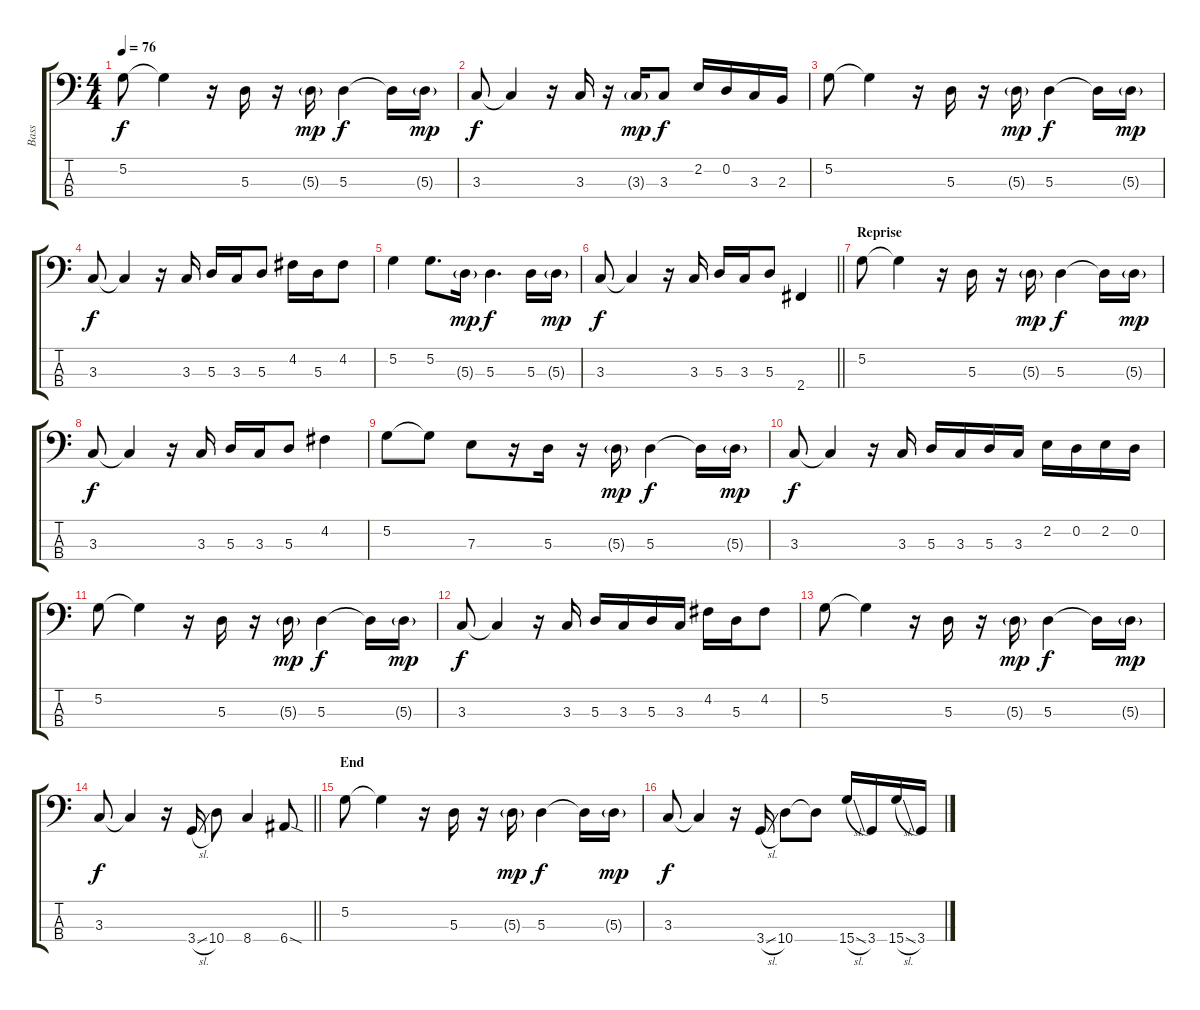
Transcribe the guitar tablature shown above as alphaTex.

\track ("Bass" "Bass") {instrument electricbassfinger}
\staff {score tabs}
\tuning (G2 D2 A1 E1) {hide}
\ts (4 4)
\tempo 76
\clef f4
\ks c
5.2.8{dy f} 5.2{t}.4 r.16 5.3.16 r.16 5.3{g}.16{dy mp} 5.3.4{dy f} 5.3{t}.16 5.3{g}.16{dy mp} |
3.3.8{dy f} 3.3{t}.4 r.16 3.3.16 r.16 3.3{g}.16{dy mp} 3.3.8{dy f} 2.2.16 0.2.16 3.3.16 2.3.16 |
5.2.8 5.2{t}.4 r.16 5.3.16 r.16 5.3{g}.16{dy mp} 5.3.4{dy f} 5.3{t}.16 5.3{g}.16{dy mp} |
3.3.8{dy f} 3.3{t}.4 r.16 3.3.16 5.3.16 3.3.16 5.3.8 4.2.16 5.3.16 4.2.8 |
5.2.4 5.2.8{d} 5.3{g}.16{dy mp} 5.3.4{d dy f} 5.3.16 5.3{g}.16{dy mp} |
\barLineRight lightlight
3.3.8{dy f} 3.3{t}.4 r.16 3.3.16 5.3.16 3.3.16 5.3.8 2.4.4 |
\section ("" "Reprise")
5.2.8 5.2{t}.4 r.16 5.3.16 r.16 5.3{g}.16{dy mp} 5.3.4{dy f} 5.3{t}.16 5.3{g}.16{dy mp} |
3.3.8{dy f} 3.3{t}.4 r.16 3.3.16 5.3.16 3.3.16 5.3.8 4.2.4 |
5.2.8 5.2{t}.8 7.3.8 r.16 5.3.16 r.16 5.3{g}.16{dy mp} 5.3.4{dy f} 5.3{t}.16 5.3{g}.16{dy mp} |
3.3.8{dy f} 3.3{t}.4 r.16 3.3.16 5.3.16 3.3.16 5.3.16 3.3.16 2.2.16 0.2.16 2.2.16 0.2.16 |
5.2.8 5.2{t}.4 r.16 5.3.16 r.16 5.3{g}.16{dy mp} 5.3.4{dy f} 5.3{t}.16 5.3{g}.16{dy mp} |
3.3.8{dy f} 3.3{t}.4 r.16 3.3.16 5.3.16 3.3.16 5.3.16 3.3.16 4.2.16 5.3.16 4.2.8 |
5.2.8 5.2{t}.4 r.16 5.3.16 r.16 5.3{g}.16{dy mp} 5.3.4{dy f} 5.3{t}.16 5.3{g}.16{dy mp} |
\barLineRight lightlight
3.3.8{dy f} 3.3{t}.4 r.16 3.4{sl}.16 10.4.8 8.4.4 6.4{sod}.8 |
\section ("" "End")
5.2.8 5.2{t}.4 r.16 5.3.16 r.16 5.3{g}.16{dy mp} 5.3.4{dy f} 5.3{t}.16 5.3{g}.16{dy mp} |
3.3.8{dy f} 3.3{t}.4 r.16 3.4{sl}.16 10.4.8 10.4{t}.8 15.4{sl}.16 3.4.16 15.4{sl}.16 3.4.16
